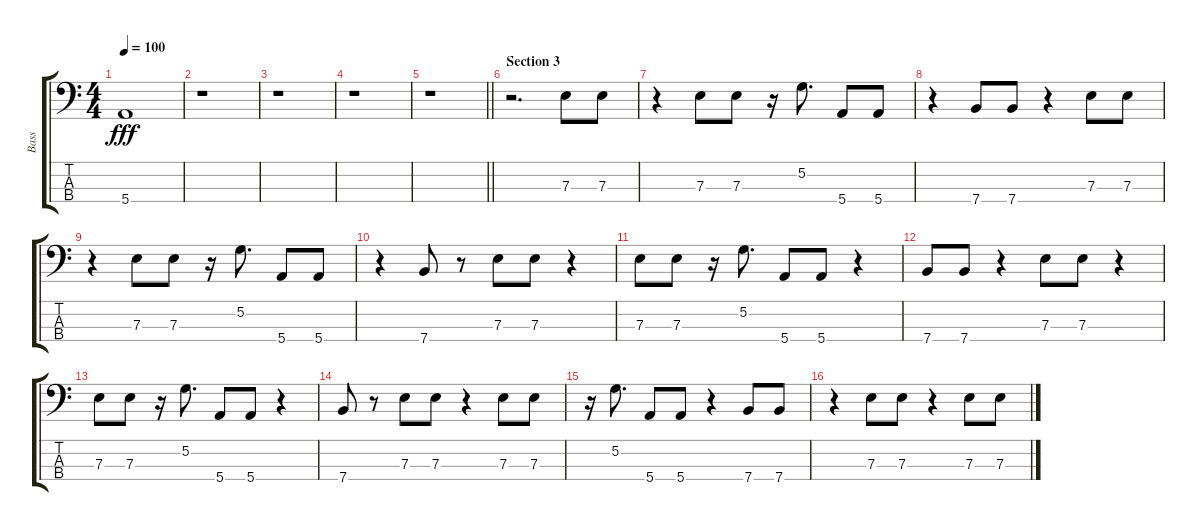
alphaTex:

\track ("Bass" "Bass") {instrument electricbassfinger}
\staff {score tabs}
\tuning (G2 D2 A1 E1) {hide}
\ts (4 4)
\tempo 100
\clef f4
\ks c
5.4{t}.1{dy fff} |
r.1 |
r.1 |
r.1 |
\barLineRight lightlight
r.1 |
\section ("" "Section 3")
r.2{d} 7.3.8 7.3.8 |
r.4 7.3.8 7.3.8 r.16 5.2.8{d} 5.4.8 5.4.8 |
r.4 7.4.8 7.4.8 r.4 7.3.8 7.3.8 |
r.4 7.3.8 7.3.8 r.16 5.2.8{d} 5.4.8 5.4.8 |
r.4 7.4.8 r.8 7.3.8 7.3.8 r.4 |
7.3.8 7.3.8 r.16 5.2.8{d} 5.4.8 5.4.8 r.4 |
7.4.8 7.4.8 r.4 7.3.8 7.3.8 r.4 |
7.3.8 7.3.8 r.16 5.2.8{d} 5.4.8 5.4.8 r.4 |
7.4.8 r.8 7.3.8 7.3.8 r.4 7.3.8 7.3.8 |
r.16 5.2.8{d} 5.4.8 5.4.8 r.4 7.4.8 7.4.8 |
r.4 7.3.8 7.3.8 r.4 7.3.8 7.3.8
